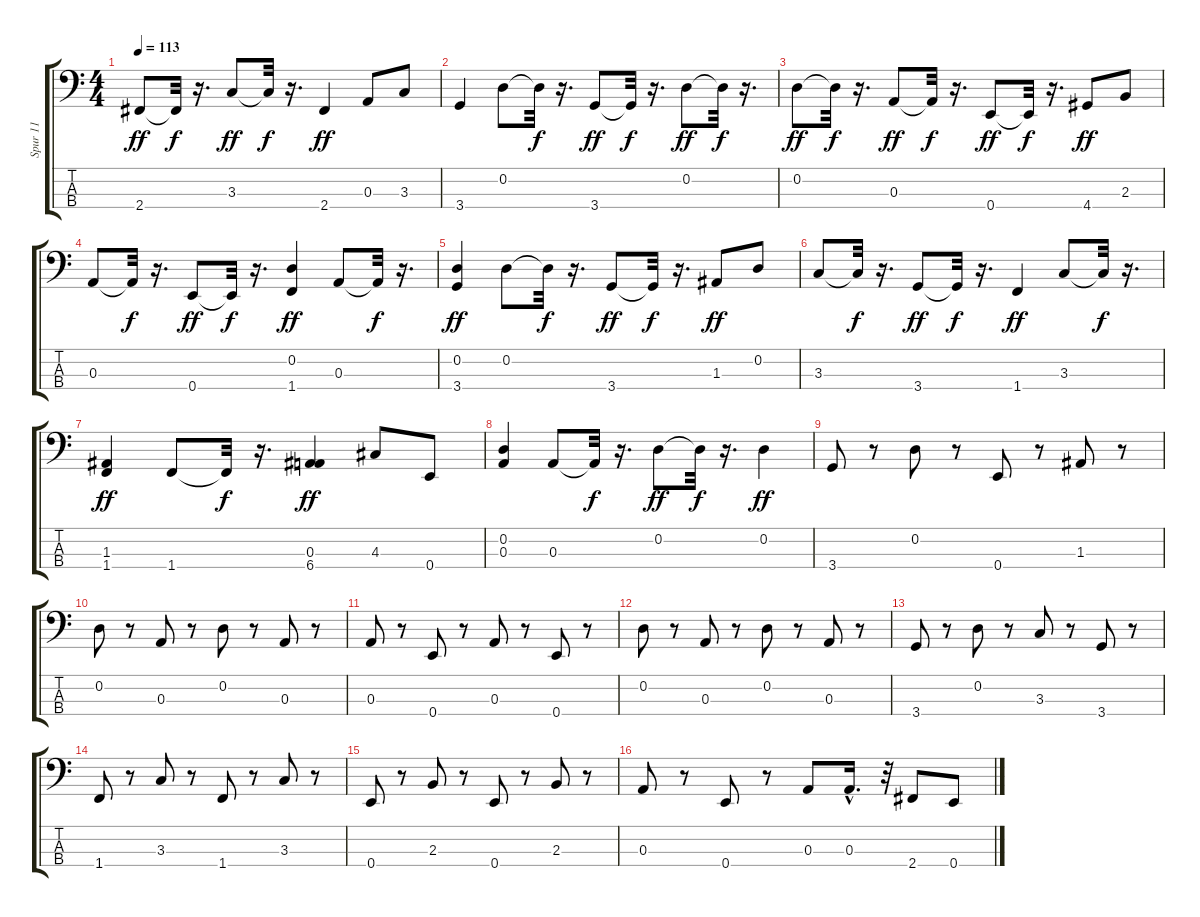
\track ("Spur 11" "Spur 11") {instrument electricbassfinger}
\staff {score tabs}
\tuning (G2 D2 A1 E1) {hide}
\ts (4 4)
\tempo 113
\clef f4
\ks c
2.4.8{dy ff} 2.4{t}.32{dy f} r.16{d} 3.3.8{dy ff} 3.3{t}.32{dy f} r.16{d} 2.4.4{dy ff} 0.3.8 3.3.8 |
3.4.4 0.2.8 0.2{t}.32{dy f} r.16{d} 3.4.8{dy ff} 3.4{t}.32{dy f} r.16{d} 0.2.8{dy ff} 0.2{t}.32{dy f} r.16{d} |
0.2.8{dy ff} 0.2{t}.32{dy f} r.16{d} 0.3.8{dy ff} 0.3{t}.32{dy f} r.16{d} 0.4.8{dy ff} 0.4{t}.32{dy f} r.16{d} 4.4.8{dy ff} 2.3.8 |
0.3.8 0.3{t}.32{dy f} r.16{d} 0.4.8{dy ff} 0.4{t}.32{dy f} r.16{d} (0.2 1.4).4{dy ff} 0.3.8 0.3{t}.32{dy f} r.16{d} |
(0.2 3.4).4{dy ff} 0.2.8 0.2{t}.32{dy f} r.16{d} 3.4.8{dy ff} 3.4{t}.32{dy f} r.16{d} 1.3.8{dy ff} 0.2.8 |
3.3.8 3.3{t}.32{dy f} r.16{d} 3.4.8{dy ff} 3.4{t}.32{dy f} r.16{d} 1.4.4{dy ff} 3.3.8 3.3{t}.32{dy f} r.16{d} |
(1.3 1.4).4{dy ff} 1.4.8 1.4{t}.32{dy f} r.16{d} (0.3 6.4).4{dy ff} 4.3.8 0.4.8 |
(0.2 0.3).4 0.3.8 0.3{t}.32{dy f} r.16{d} 0.2.8{dy ff} 0.2{t}.32{dy f} r.16{d} 0.2.4{dy ff} |
3.4.8 r.8 0.2.8 r.8 0.4.8 r.8 1.3.8 r.8 |
0.2.8 r.8 0.3.8 r.8 0.2.8 r.8 0.3.8 r.8 |
0.3.8 r.8 0.4.8 r.8 0.3.8 r.8 0.4.8 r.8 |
0.2.8 r.8 0.3.8 r.8 0.2.8 r.8 0.3.8 r.8 |
3.4.8 r.8 0.2.8 r.8 3.3.8 r.8 3.4.8 r.8 |
1.4.8 r.8 3.3.8 r.8 1.4.8 r.8 3.3.8 r.8 |
0.4.8 r.8 2.3.8 r.8 0.4.8 r.8 2.3.8 r.8 |
0.3.8 r.8 0.4.8 r.8 0.3.8 0.3{hac}.16{d} r.32 2.4.8 0.4.8
